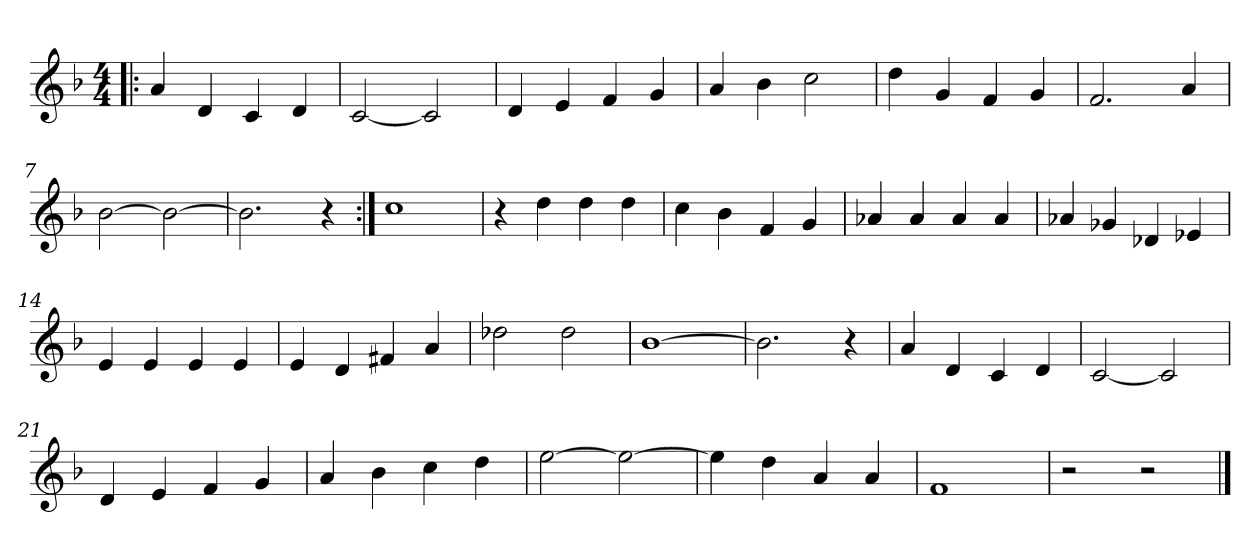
**kern
*part1
*staff1
*clefG2
*k[b-]
*F:
*M4/4
=1!|:
4a/
4d/
4c/
4d/
=2
[2c/
2c/]
=3
4d/
4e/
4f/
4g/
=4
4a/
4b-\
2cc\
!!LO:LB:g=z
=5
4dd\
4g/
4f/
4g/
=6
2.f/
4a/
=7
[2b-\
2b-\_
=8
2.b-\]
4r
!!LO:LB:g=z
=9:|!
1cc
=10
4r
4dd\
4dd\
4dd\
=11
4cc\
4b-\
4f/
4g/
=12
4a-X/
4a-/
4a-/
4a-/
!!LO:LB:g=z
=13
4a-X/
4g-X/
4d-X/
4e-X/
=14
4e/
4e/
4e/
4e/
=15
4e/
4d/
4f#X/
4a/
=16
2dd-X\
2dd-\
!!LO:LB:g=z
=17
[1b-
=18
2.b-\]
4r
=19
4a/
4d/
4c/
4d/
=20
[2c/
2c/]
!!LO:LB:g=z
=21
4d/
4e/
4f/
4g/
=22
4a/
4b-\
4cc\
4dd\
=23
[2ee\
2ee\_
!!LO:LB:g=z
=24
4ee\]
4dd\
4a/
4a/
=25
1f
=26
2r
2r
==
*-
